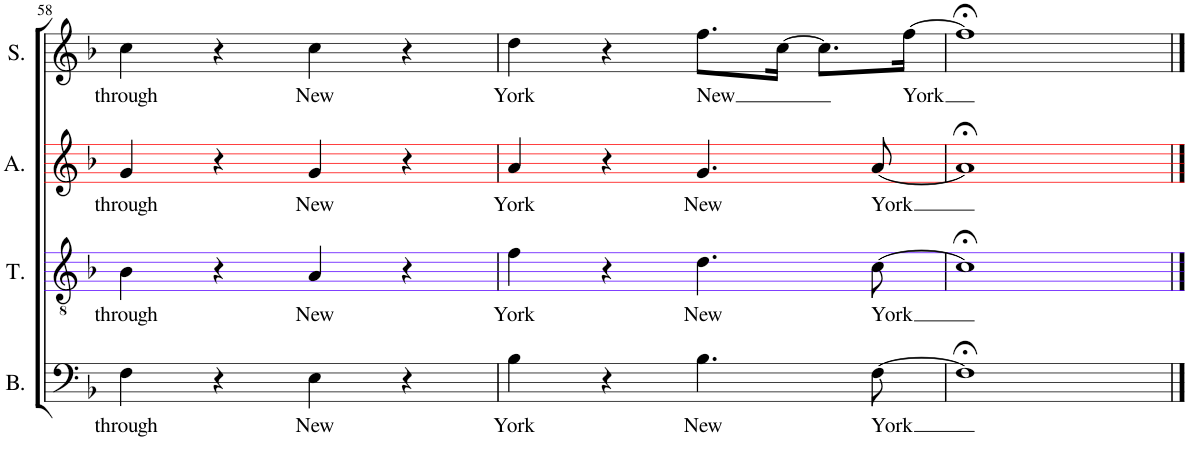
**kern	**text	**kern	**text	**kern	**text	**kern	**text
*part4	*part4	*part3	*part3	*part2	*part2	*part1	*part1
*staff4	*staff4	*staff3	*staff3	*staff2	*staff2	*staff1	*staff1
*I"Bass	*	*I"Tenor	*	*I"Alto	*	*I"Soprano	*
*I'B.	*	*I'T.	*	*I'A.	*	*I'S.	*
!!LO:PB:g=z
*clefF4	*	*clefGv2	*	*clefG2	*	*clefG2	*
*	*	*	*	*Trd5c9	*	*Trd1c2	*
*k[b-]	*	*k[b-]	*	*k[b-]	*	*k[b-]	*
*M4/4	*	*M4/4	*	*M4/4	*	*M4/4	*
=58	=58	=58	=58	=58	=58	=58	=58
!	!LO:LY:b	!	!LO:LY:b	!	!LO:LY:b	!	!LO:LY:b
4F\	through	4B-\	through	4g/	through	4cc\	through
4r	.	4r	.	4r	.	4r	.
!	!LO:LY:b	!	!LO:LY:b	!	!LO:LY:b	!	!LO:LY:b
4E\	New	4A/	New	4g/	New	4cc\	New
4r	.	4r	.	4r	.	4r	.
=59	=59	=59	=59	=59	=59	=59	=59
!	!LO:LY:b	!	!LO:LY:b	!	!LO:LY:b	!	!LO:LY:b
4B-\	York	4f\	York	4a/	York	4dd\	York
4r	.	4r	.	4r	.	4r	.
!	!LO:LY:b	!	!LO:LY:b	!	!LO:LY:b	!	!LO:LY:b
4.B-\	New	4.d\	New	4.g/	New	8.ff\L	New
.	.	.	.	.	.	[16cc\Jk	.
.	.	.	.	.	.	8.cc\L]	.
!	!LO:LY:b	!	!LO:LY:b	!	!LO:LY:b	!	!
[8F\	York	[8c\	York	[8a/	York	.	.
!	!	!	!	!	!	!	!LO:LY:b
.	.	.	.	.	.	[16ff\Jk	York
=60	=60	=60	=60	=60	=60	=60	=60
1F;<]	.	1c;<]	.	1a;<]	.	1ff;<]	.
==	==	==	==	==	==	==	==
*-	*-	*-	*-	*-	*-	*-	*-
